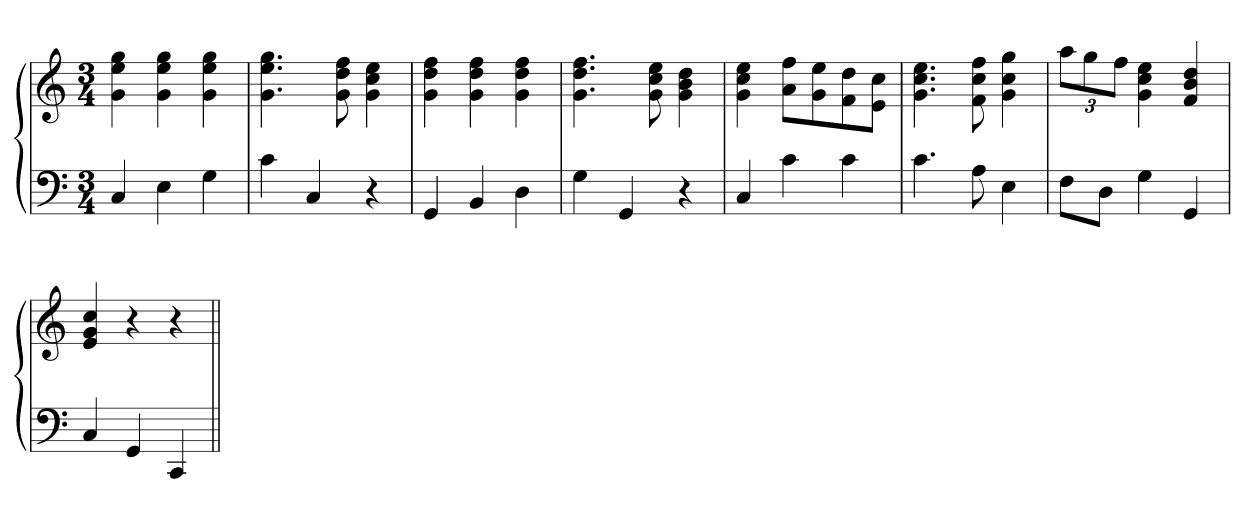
**kern	**kern
*part1	*part1
*staff2	*staff1
*clefF4	*clefG2
*k[]	*k[]
*C:	*C:
*M3/4	*M3/4
=	=
4C	4g 4ee 4gg
4E	4g 4ee 4gg
4G	4g 4ee 4gg
=	=
4c	4.g 4.ee 4.gg
4C	.
.	8g 8dd 8ff
4r	4g 4cc 4ee
=	=
4GG	4g 4dd 4ff
4BB	4g 4dd 4ff
4D	4g 4dd 4ff
=	=
4G	4.g 4.dd 4.ff
4GG	.
.	8g 8cc 8ee
4r	4g 4b 4dd
=	=
4C	4g 4cc 4ee
4c	8a 8ffL
.	8g 8ee
4c	8f 8dd
.	8e 8ccJ
=	=
4.c	4.g 4.cc 4.ee
8A	8f 8cc 8ff
4E	4g 4cc 4gg
=	=
8FL	12aaL
.	12gg
8DJ	.
.	12ffJ
4G	4g 4cc 4ee
4GG	4f 4b 4dd
=	=
4C	4e 4g 4cc
4GG	4r
4CC	4r
=||	=||
*-	*-
